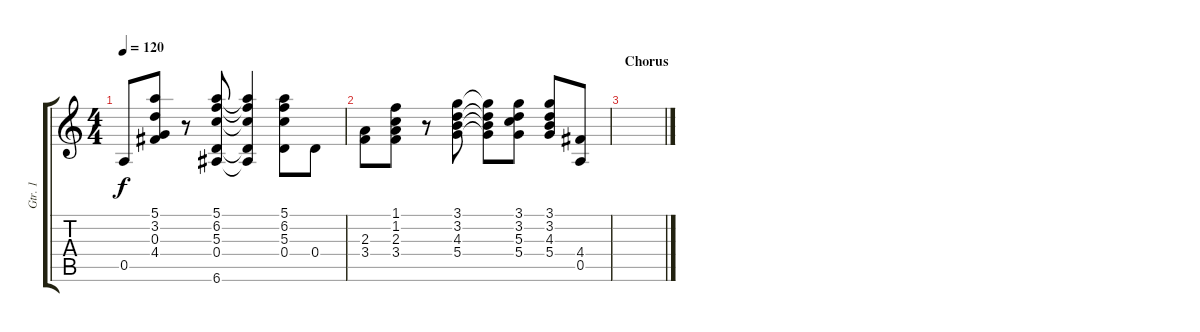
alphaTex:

\track ("Gtr. 1" "Gtr. 1") {instrument acousticguitarsteel}
\staff {score tabs}
\tuning (E4 B3 G3 D3 A2 E2) {hide}
\ts (4 4)
\tempo 120
\clef g2
\ks c
0.5.8{dy f} (5.1 3.2 0.3 4.4).8 r.8 (5.1 6.2 5.3 0.4 6.6).8 (5.1{t} 6.2{t} 5.3{t} 0.4{t} 6.6{t}).4 (5.1 6.2 5.3 0.4).8 0.4.8 |
(2.3 3.4).8 (1.1 1.2 2.3 3.4).8 r.8 (3.1 3.2 4.3 5.4).8 (3.1{t} 3.2{t} 4.3{t} 5.4{t}).8 (3.1 3.2 5.3 5.4).8 (3.1 3.2 4.3 5.4).8 (4.4 0.5).8 |
\section ("" "Chorus")
